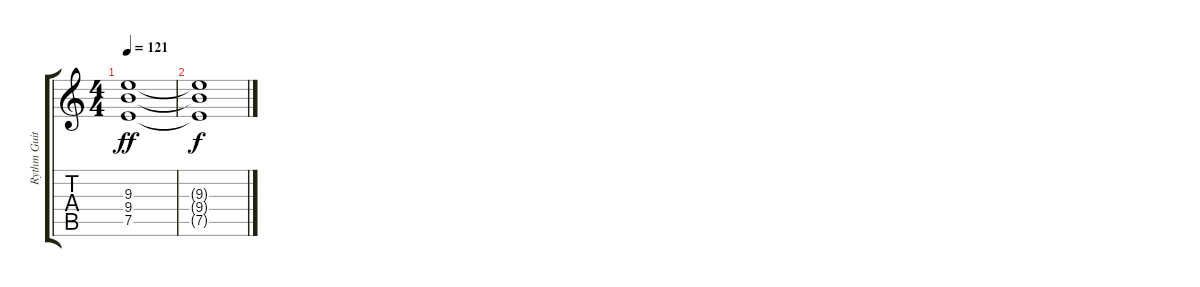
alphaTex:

\track ("Rythm Guitar" "Rythm Guit") {instrument overdrivenguitar}
\staff {score tabs}
\tuning (E4 B3 G3 D3 A2 E2) {hide}
\ts (4 4)
\tempo 121
\clef g2
\ks c
(9.3 9.4 7.5).1{dy ff volume 0} |
(9.3{t} 9.4{t} 7.5{t}).1{dy f}
